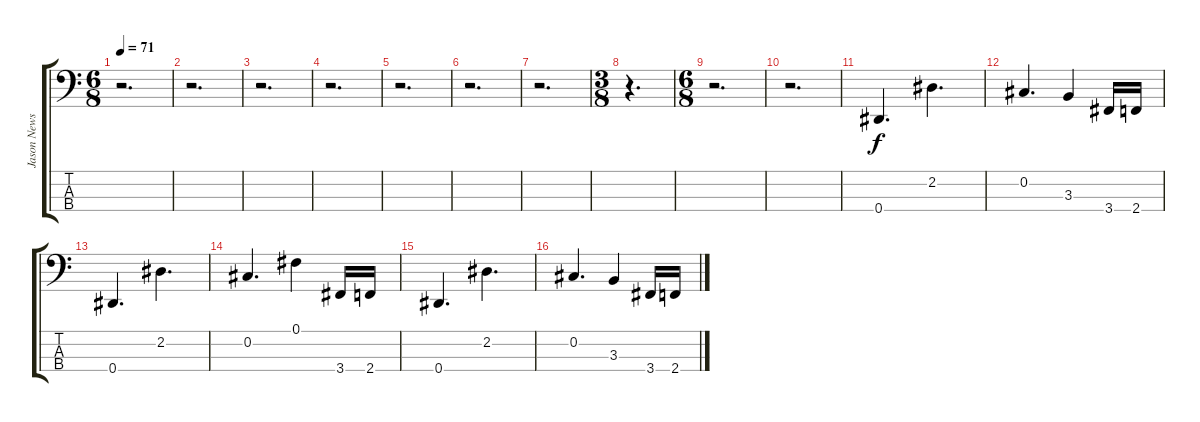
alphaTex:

\track ("Jason Newsted" "Jason News") {instrument electricbasspick}
\staff {score tabs}
\tuning (Gb2 Db2 Ab1 Eb1) {hide}
\ts (6 8)
\tempo 71
\clef f4
\ks c
r.2{d dy f} |
r.2{d} |
r.2{d} |
r.2{d} |
r.2{d} |
r.2{d} |
r.2{d} |
\ts (3 8)
r.4{d} |
\ts (6 8)
r.2{d} |
r.2{d} |
0.4.4{d} 2.2.4{d} |
0.2.4{d} 3.3.4 3.4.16 2.4.16 |
0.4.4{d} 2.2.4{d} |
0.2.4{d} 0.1.4 3.4.16 2.4.16 |
0.4.4{d} 2.2.4{d} |
0.2.4{d} 3.3.4 3.4.16 2.4.16
